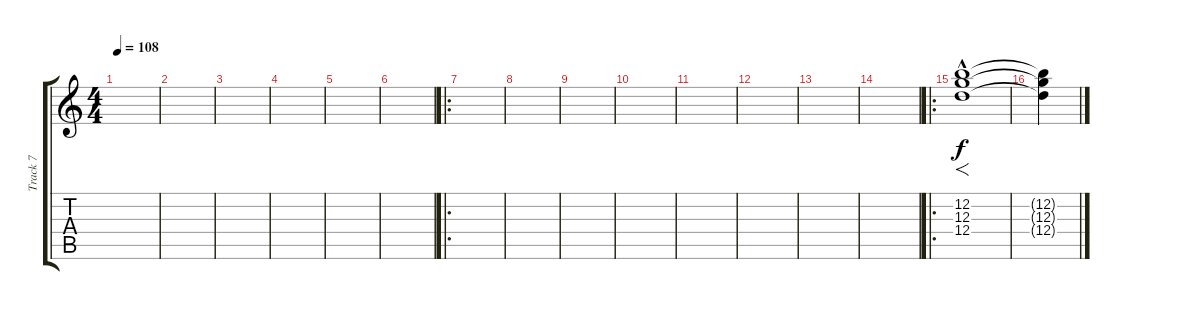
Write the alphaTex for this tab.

\track ("Track 7" "Track 7") {instrument electricguitarjazz}
\staff {score tabs}
\tuning (E4 B3 G3 D3 A2 D2) {hide}
\ts (4 4)
\tempo 108
\clef g2
\ks c
|
|
|
|
|
|
\ro
|
|
|
|
|
|
|
|
\ro
(12.2{hac} 12.3{hac} 12.4).1{f} |
(12.2{t} 12.3{t} 12.4{t}).4{dy f}
